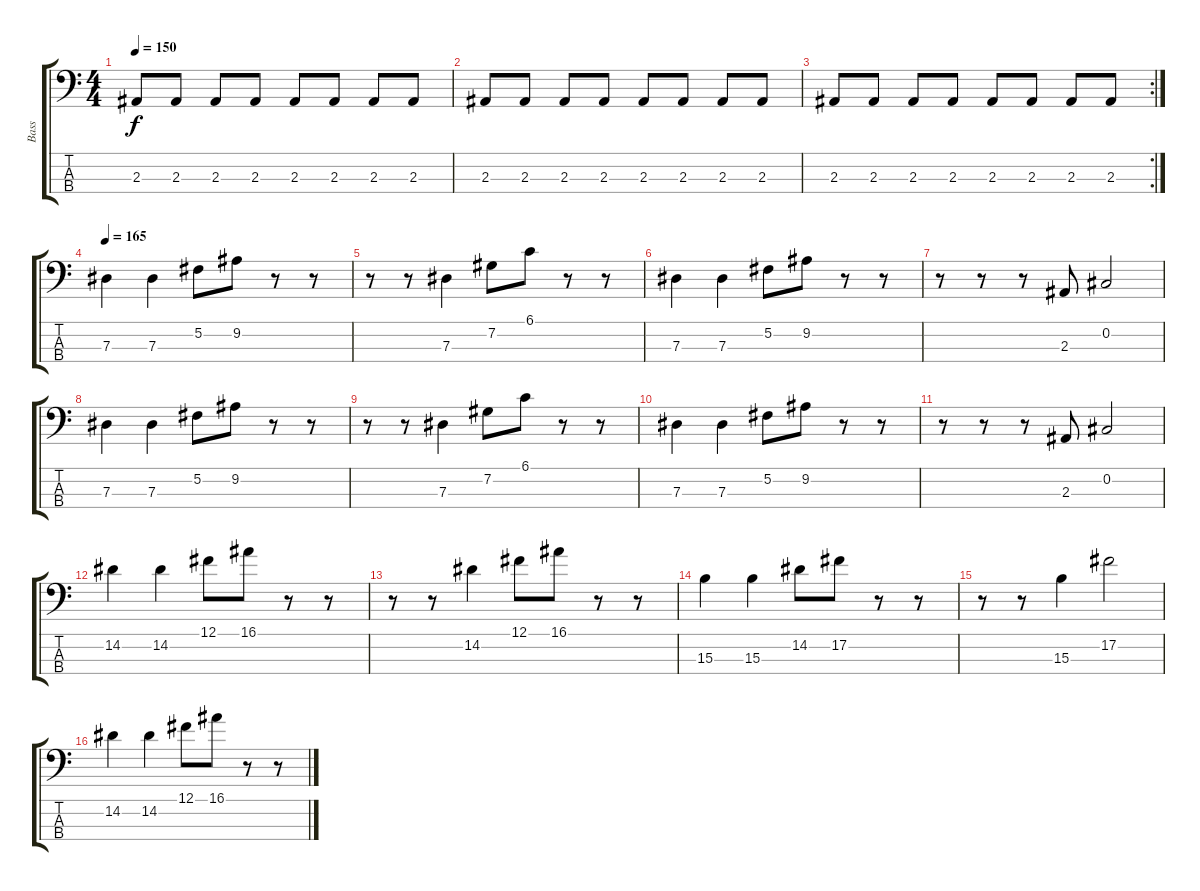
\track ("Bass" "Bass") {instrument electricbassfinger}
\staff {score tabs}
\tuning (Gb2 Db2 Ab1 Eb1) {hide}
\ts (4 4)
\tempo 150
\clef f4
\ks c
2.3.8{dy f} 2.3.8 2.3.8 2.3.8 2.3.8 2.3.8 2.3.8 2.3.8 |
2.3.8 2.3.8 2.3.8 2.3.8 2.3.8 2.3.8 2.3.8 2.3.8 |
\rc 2
2.3.8 2.3.8 2.3.8 2.3.8 2.3.8 2.3.8 2.3.8 2.3.8 |
\tempo 165
7.3.4 7.3.4 5.2.8 9.2.8 r.8 r.8 |
r.8 r.8 7.3.4 7.2.8 6.1.8 r.8 r.8 |
7.3.4 7.3.4 5.2.8 9.2.8 r.8 r.8 |
r.8 r.8 r.8 2.3.8 0.2.2 |
7.3.4 7.3.4 5.2.8 9.2.8 r.8 r.8 |
r.8 r.8 7.3.4 7.2.8 6.1.8 r.8 r.8 |
7.3.4 7.3.4 5.2.8 9.2.8 r.8 r.8 |
r.8 r.8 r.8 2.3.8 0.2.2 |
14.2.4 14.2.4 12.1.8 16.1.8 r.8 r.8 |
r.8 r.8 14.2.4 12.1.8 16.1.8 r.8 r.8 |
15.3.4 15.3.4 14.2.8 17.2.8 r.8 r.8 |
r.8 r.8 15.3.4 17.2.2 |
14.2.4 14.2.4 12.1.8 16.1.8 r.8 r.8
